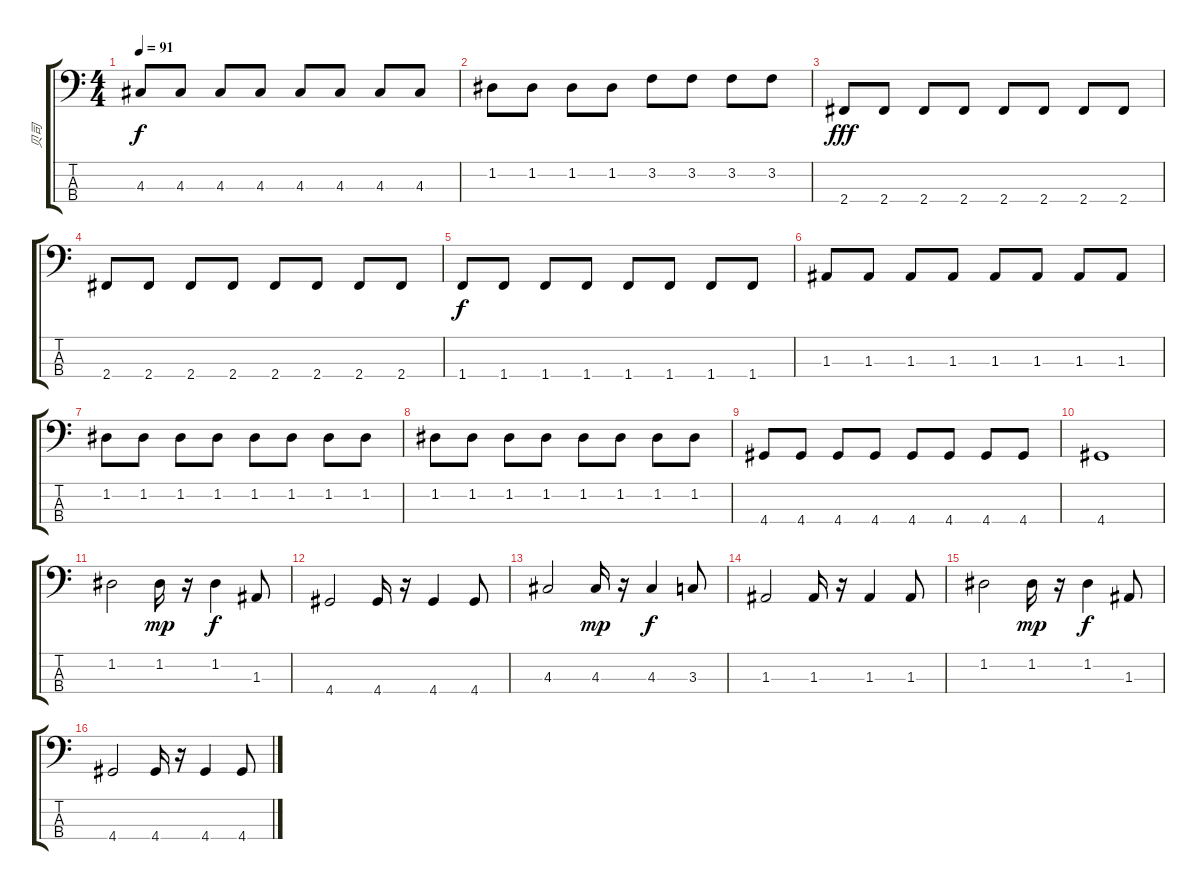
\track ("贝司" "贝司") {instrument electricbassfinger}
\staff {score tabs}
\tuning (G2 D2 A1 E1) {hide}
\ts (4 4)
\tempo 91
\clef f4
\ks c
4.3.8{dy f} 4.3.8 4.3.8 4.3.8 4.3.8 4.3.8 4.3.8 4.3.8 |
1.2.8 1.2.8 1.2.8 1.2.8 3.2.8 3.2.8 3.2.8 3.2.8 |
2.4.8{dy fff} 2.4.8 2.4.8 2.4.8 2.4.8 2.4.8 2.4.8 2.4.8 |
2.4.8 2.4.8 2.4.8 2.4.8 2.4.8 2.4.8 2.4.8 2.4.8 |
1.4.8{dy f} 1.4.8 1.4.8 1.4.8 1.4.8 1.4.8 1.4.8 1.4.8 |
1.3.8 1.3.8 1.3.8 1.3.8 1.3.8 1.3.8 1.3.8 1.3.8 |
1.2.8 1.2.8 1.2.8 1.2.8 1.2.8 1.2.8 1.2.8 1.2.8 |
1.2.8 1.2.8 1.2.8 1.2.8 1.2.8 1.2.8 1.2.8 1.2.8 |
4.4.8 4.4.8 4.4.8 4.4.8 4.4.8 4.4.8 4.4.8 4.4.8 |
4.4.1 |
1.2.2{instrument electricbassfinger} 1.2.16{dy mp} r.16 1.2.4{dy f} 1.3.8 |
4.4.2 4.4.16 r.16 4.4.4 4.4.8 |
4.3.2 4.3.16{dy mp} r.16 4.3.4{dy f} 3.3.8 |
1.3.2 1.3.16 r.16 1.3.4 1.3.8 |
1.2.2 1.2.16{dy mp} r.16 1.2.4{dy f} 1.3.8 |
4.4.2 4.4.16 r.16 4.4.4 4.4.8
